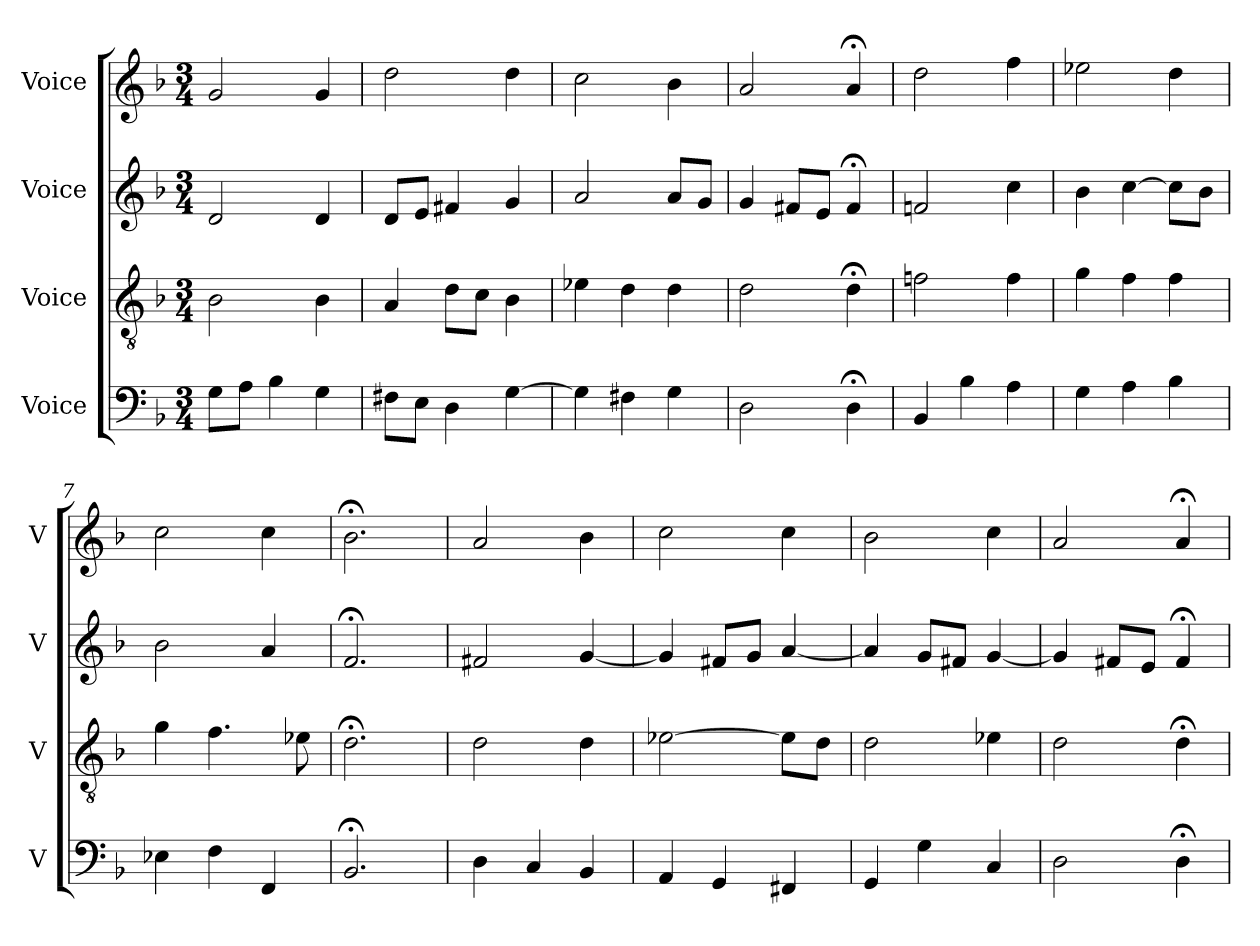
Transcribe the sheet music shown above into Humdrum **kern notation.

**kern	**kern	**kern	**kern
*part4	*part3	*part2	*part1
*staff4	*staff3	*staff2	*staff1
*I"Voice	*I"Voice	*I"Voice	*I"Voice
*I'V	*I'V	*I'V	*I'V
*clefF4	*clefGv2	*clefG2	*clefG2
*k[b-]	*k[b-]	*k[b-]	*k[b-]
*M3/4	*M3/4	*M3/4	*M3/4
*MM100	*MM100	*MM100	*MM100
=1	=1	=1	=1
8G\L	2B-\	2d/	2g/
8A\J	.	.	.
4B-\	.	.	.
4G\	4B-\	4d/	4g/
=2	=2	=2	=2
8F#X\L	4A/	8d/L	2dd\
8E\J	.	8e/J	.
4D\	8d\L	4f#X/	.
.	8c\J	.	.
[4G\	4B-\	4g/	4dd\
=3	=3	=3	=3
4G\]	4e-X\	2a/	2cc\
4F#X\	4d\	.	.
4G\	4d\	8a/L	4b-\
.	.	8g/J	.
=4	=4	=4	=4
2D\	2d\	4g/	2a/
.	.	8f#X/L	.
.	.	8e/J	.
4D;\	4d;\	4f#;/	4a;/
=5	=5	=5	=5
4BB-/	2fn\	2fn/	2dd\
4B-\	.	.	.
4A\	4f\	4cc\	4ff\
=6	=6	=6	=6
4G\	4g\	4b-\	2ee-X\
4A\	4f\	[4cc\	.
4B-\	4f\	8cc\L]	4dd\
.	.	8b-\J	.
!!LO:LB:g=z
=7	=7	=7	=7
4E-X\	4g\	2b-\	2cc\
4F\	4.f\	.	.
4FF/	.	4a/	4cc\
.	8e-X\	.	.
=8	=8	=8	=8
2.BB-;/	2.d;\	2.f;/	2.b-;\
=9	=9	=9	=9
4D\	2d\	2f#X/	2a/
4C/	.	.	.
4BB-/	4d\	[4g/	4b-\
=10	=10	=10	=10
4AA/	[2e-X\	4g/]	2cc\
4GG/	.	8f#X/L	.
.	.	8g/J	.
4FF#X/	8e-\L]	[4a/	4cc\
.	8d\J	.	.
=11	=11	=11	=11
4GG/	2d\	4a/]	2b-\
4G\	.	8g/L	.
.	.	8f#X/J	.
4C/	4e-X\	[4g/	4cc\
=12	=12	=12	=12
2D\	2d\	4g/]	2a/
.	.	8f#X/L	.
.	.	8e/J	.
4D;\	4d;\	4f#;/	4a;/
=	=	=	=
*-	*-	*-	*-
